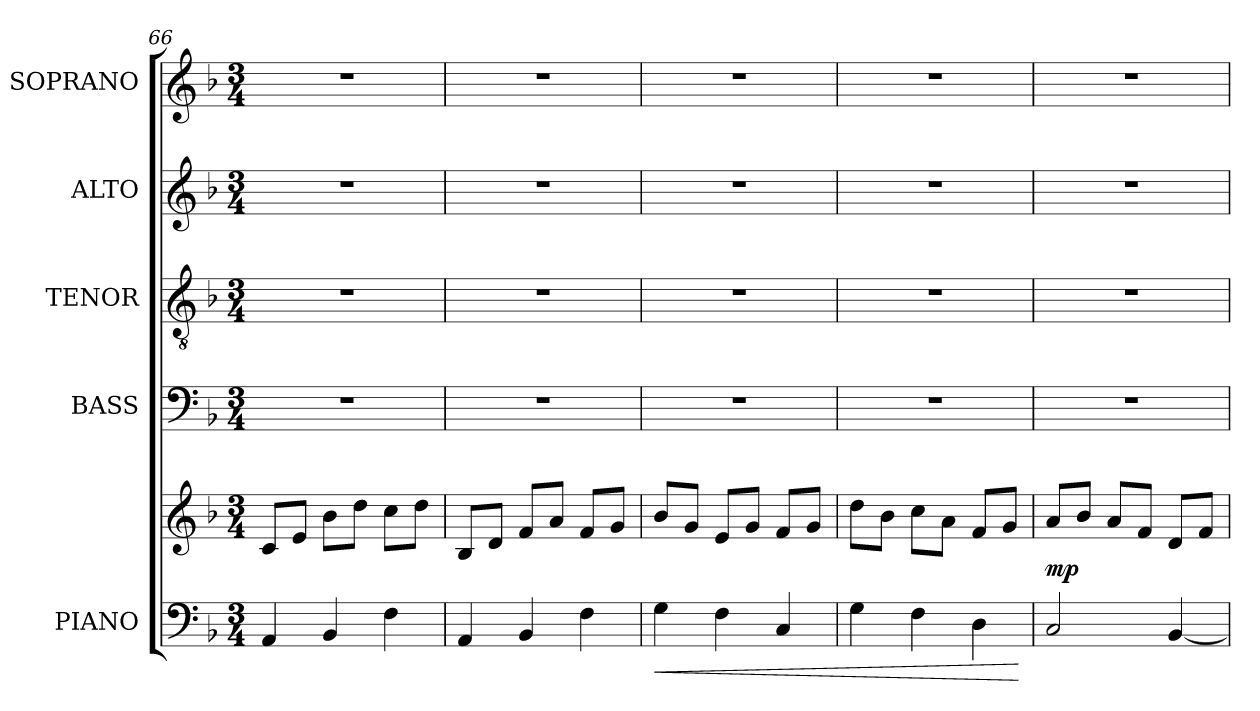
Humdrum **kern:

**kern	**kern	**dynam	**kern	**kern	**kern	**kern
*part5	*part5	*part5	*part4	*part3	*part2	*part1
*staff6	*staff5	*staff5/6	*staff4	*staff3	*staff2	*staff1
*I"PIANO	*	*	*I"BASS	*I"TENOR	*I"ALTO	*I"SOPRANO
*I'PNO.	*	*	*I'B.	*I'T.	*I'A.	*I'S.
*clefF4	*clefG2	*	*clefF4	*clefGv2	*clefG2	*clefG2
*	*	*	*	*ITrd7c12	*	*
*k[b-]	*k[b-]	*	*k[b-]	*k[b-]	*k[b-]	*k[b-]
*F:	*F:	*	*F:	*F:	*F:	*F:
*M3/4	*M3/4	*	*M3/4	*M3/4	*M3/4	*M3/4
=66	=66	=66	=66	=66	=66	=66
!	!	!	!LO:N:vis=1	!LO:N:vis=1	!LO:N:vis=1	!LO:N:vis=1
4AAi/	8ci/L	.	2.r	2.r	2.r	2.r
.	8ei/J	.	.	.	.	.
4BB-i/	8b-i\L	.	.	.	.	.
.	8ddi\J	.	.	.	.	.
4Fi\	8cci\L	.	.	.	.	.
.	8ddi\J	.	.	.	.	.
=67	=67	=67	=67	=67	=67	=67
!	!	!	!LO:N:vis=1	!LO:N:vis=1	!LO:N:vis=1	!LO:N:vis=1
4AAi/	8B-i/L	.	2.r	2.r	2.r	2.r
.	8di/J	.	.	.	.	.
4BB-i/	8fi/L	.	.	.	.	.
.	8ai/J	.	.	.	.	.
4Fi\	8fi/L	.	.	.	.	.
.	8gi/J	.	.	.	.	.
=68	=68	=68	=68	=68	=68	=68
!	!	!LO:HP:b=2	!LO:N:vis=1	!LO:N:vis=1	!LO:N:vis=1	!LO:N:vis=1
4Gi\	8b-i/L	<	2.r	2.r	2.r	2.r
.	8gi/J	.	.	.	.	.
4Fi\	8ei/L	.	.	.	.	.
.	8gi/J	.	.	.	.	.
4Ci/	8fi/L	.	.	.	.	.
.	8gi/J	.	.	.	.	.
=69	=69	=69	=69	=69	=69	=69
!	!	!	!LO:N:vis=1	!LO:N:vis=1	!LO:N:vis=1	!LO:N:vis=1
4Gi\	8ddi\L	.	2.r	2.r	2.r	2.r
.	8b-i\J	.	.	.	.	.
4Fi\	8cci\L	.	.	.	.	.
.	8ai\J	.	.	.	.	.
4Di\	8fi/L	.	.	.	.	.
.	8gi/J	.	.	.	.	.
.	.	[	.	.	.	.
!!LO:PB:g=z
=70	=70	=70	=70	=70	=70	=70
!	!	!	!LO:N:vis=1	!LO:N:vis=1	!LO:N:vis=1	!LO:N:vis=1
2Ci/	8ai/L	mp	2.r	2.r	2.r	2.r
.	8b-i/J	.	.	.	.	.
.	8ai/L	.	.	.	.	.
.	8fi/J	.	.	.	.	.
[4BB-i/	8di/L	.	.	.	.	.
.	8fi/J	.	.	.	.	.
=	=	=	=	=	=	=
*-	*-	*-	*-	*-	*-	*-
